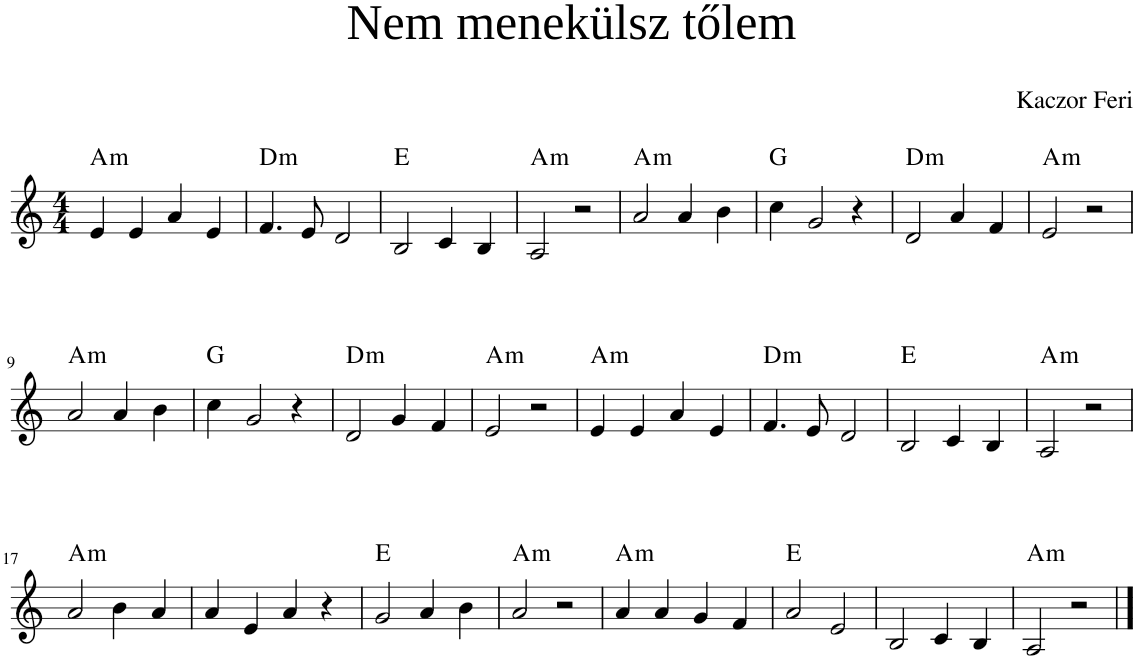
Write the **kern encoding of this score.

**kern	**harte
*part1	*part1
*staff1	*
*I"Piano	*
*I'Pno	*
*clefG2	*
*k[]	*
*M4/4	*
=1	=1
!	!LO:H:kt=m
4e/	A:min
4e/	.
4a/	.
4e/	.
=2	=2
!	!LO:H:kt=m
4.f/	D:min
8e/	.
2d/	.
=3	=3
2B/	E:maj
4c/	.
4B/	.
=4	=4
!	!LO:H:kt=m
2A/	A:min
2r	.
=5	=5
!	!LO:H:kt=m
2a/	A:min
4a/	.
4b\	.
=6	=6
4cc\	G:maj
2g/	.
4r	.
=7	=7
!	!LO:H:kt=m
2d/	D:min
4a/	.
4f/	.
=8	=8
!	!LO:H:kt=m
2e/	A:min
2r	.
!!LO:LB:g=z
=9	=9
!	!LO:H:kt=m
2a/	A:min
4a/	.
4b\	.
=10	=10
4cc\	G:maj
2g/	.
4r	.
=11	=11
!	!LO:H:kt=m
2d/	D:min
4g/	.
4f/	.
=12	=12
!	!LO:H:kt=m
2e/	A:min
2r	.
=13	=13
!	!LO:H:kt=m
4e/	A:min
4e/	.
4a/	.
4e/	.
=14	=14
!	!LO:H:kt=m
4.f/	D:min
8e/	.
2d/	.
=15	=15
2B/	E:maj
4c/	.
4B/	.
=16	=16
!	!LO:H:kt=m
2A/	A:min
2r	.
!!LO:LB:g=z
=17	=17
!	!LO:H:kt=m
2a/	A:min
4b\	.
4a/	.
=18	=18
4a/	.
4e/	.
4a/	.
4r	.
=19	=19
2g/	E:maj
4a/	.
4b\	.
=20	=20
!	!LO:H:kt=m
2a/	A:min
2r	.
=21	=21
!	!LO:H:kt=m
4a/	A:min
4a/	.
4g/	.
4f/	.
=22	=22
2a/	E:maj
2e/	.
=23	=23
2B/	.
4c/	.
4B/	.
=24	=24
!	!LO:H:kt=m
2A/	A:min
2r	.
==	==
*-	*-
